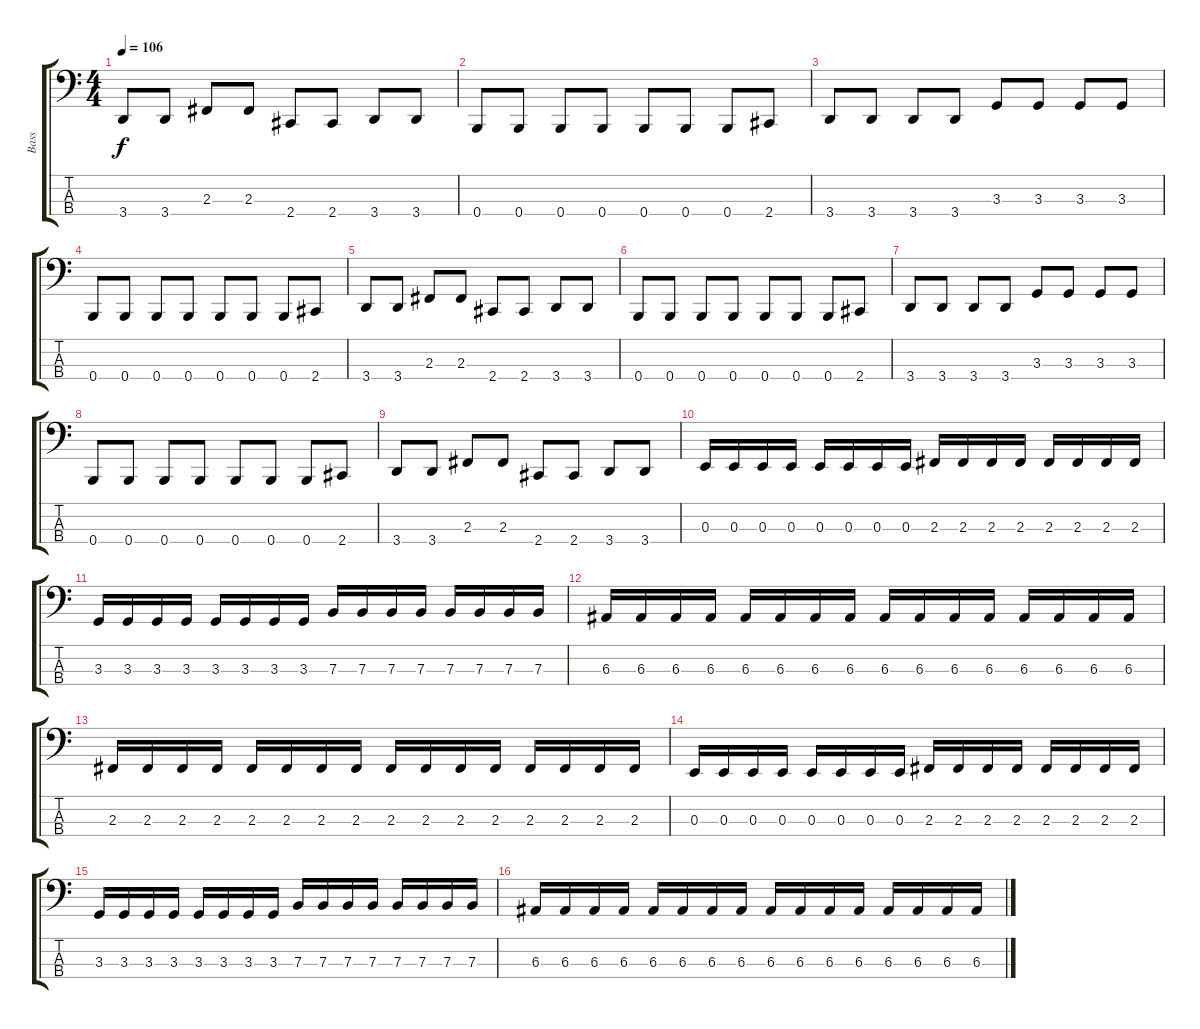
\track ("Bass" "Bass") {instrument electricbassfinger}
\staff {score tabs}
\tuning (D2 A1 E1 B0) {hide}
\ts (4 4)
\tempo 106
\clef f4
\ks c
3.4.8{dy f} 3.4.8 2.3.8 2.3.8 2.4.8 2.4.8 3.4.8 3.4.8 |
0.4.8 0.4.8 0.4.8 0.4.8 0.4.8 0.4.8 0.4.8 2.4.8 |
3.4.8 3.4.8 3.4.8 3.4.8 3.3.8 3.3.8 3.3.8 3.3.8 |
0.4.8 0.4.8 0.4.8 0.4.8 0.4.8 0.4.8 0.4.8 2.4.8 |
3.4.8 3.4.8 2.3.8 2.3.8 2.4.8 2.4.8 3.4.8 3.4.8 |
0.4.8 0.4.8 0.4.8 0.4.8 0.4.8 0.4.8 0.4.8 2.4.8 |
3.4.8 3.4.8 3.4.8 3.4.8 3.3.8 3.3.8 3.3.8 3.3.8 |
0.4.8 0.4.8 0.4.8 0.4.8 0.4.8 0.4.8 0.4.8 2.4.8 |
3.4.8 3.4.8 2.3.8 2.3.8 2.4.8 2.4.8 3.4.8 3.4.8 |
0.3.16 0.3.16 0.3.16 0.3.16 0.3.16 0.3.16 0.3.16 0.3.16 2.3.16 2.3.16 2.3.16 2.3.16 2.3.16 2.3.16 2.3.16 2.3.16 |
3.3.16 3.3.16 3.3.16 3.3.16 3.3.16 3.3.16 3.3.16 3.3.16 7.3.16 7.3.16 7.3.16 7.3.16 7.3.16 7.3.16 7.3.16 7.3.16 |
6.3.16 6.3.16 6.3.16 6.3.16 6.3.16 6.3.16 6.3.16 6.3.16 6.3.16 6.3.16 6.3.16 6.3.16 6.3.16 6.3.16 6.3.16 6.3.16 |
2.3.16 2.3.16 2.3.16 2.3.16 2.3.16 2.3.16 2.3.16 2.3.16 2.3.16 2.3.16 2.3.16 2.3.16 2.3.16 2.3.16 2.3.16 2.3.16 |
0.3.16 0.3.16 0.3.16 0.3.16 0.3.16 0.3.16 0.3.16 0.3.16 2.3.16 2.3.16 2.3.16 2.3.16 2.3.16 2.3.16 2.3.16 2.3.16 |
3.3.16 3.3.16 3.3.16 3.3.16 3.3.16 3.3.16 3.3.16 3.3.16 7.3.16 7.3.16 7.3.16 7.3.16 7.3.16 7.3.16 7.3.16 7.3.16 |
6.3.16 6.3.16 6.3.16 6.3.16 6.3.16 6.3.16 6.3.16 6.3.16 6.3.16 6.3.16 6.3.16 6.3.16 6.3.16 6.3.16 6.3.16 6.3.16
